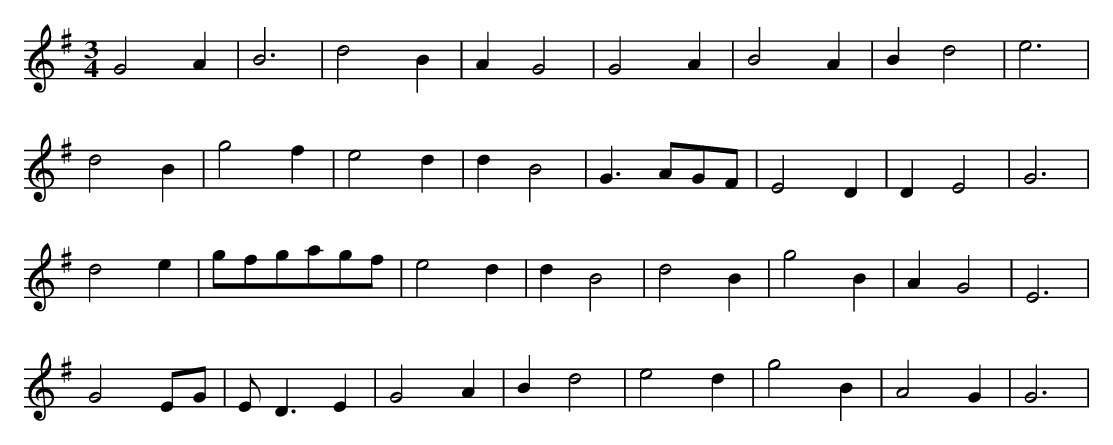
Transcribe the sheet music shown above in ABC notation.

X:1
M:3/4
K:G
G4A2|B6|d4B2|A2G4|G4A2|B4A2|B2d4|e6|
d4B2|g4f2|e4d2|d2B4|G3AGF|E4D2|D2E4|G6|
d4e2|gfgagf|e4d2|d2B4|d4B2|g4B2|A2G4|E6|
G4 EG|E D3E2|G4A2|B2d4|e4d2|g4B2|A4G2|G6|
